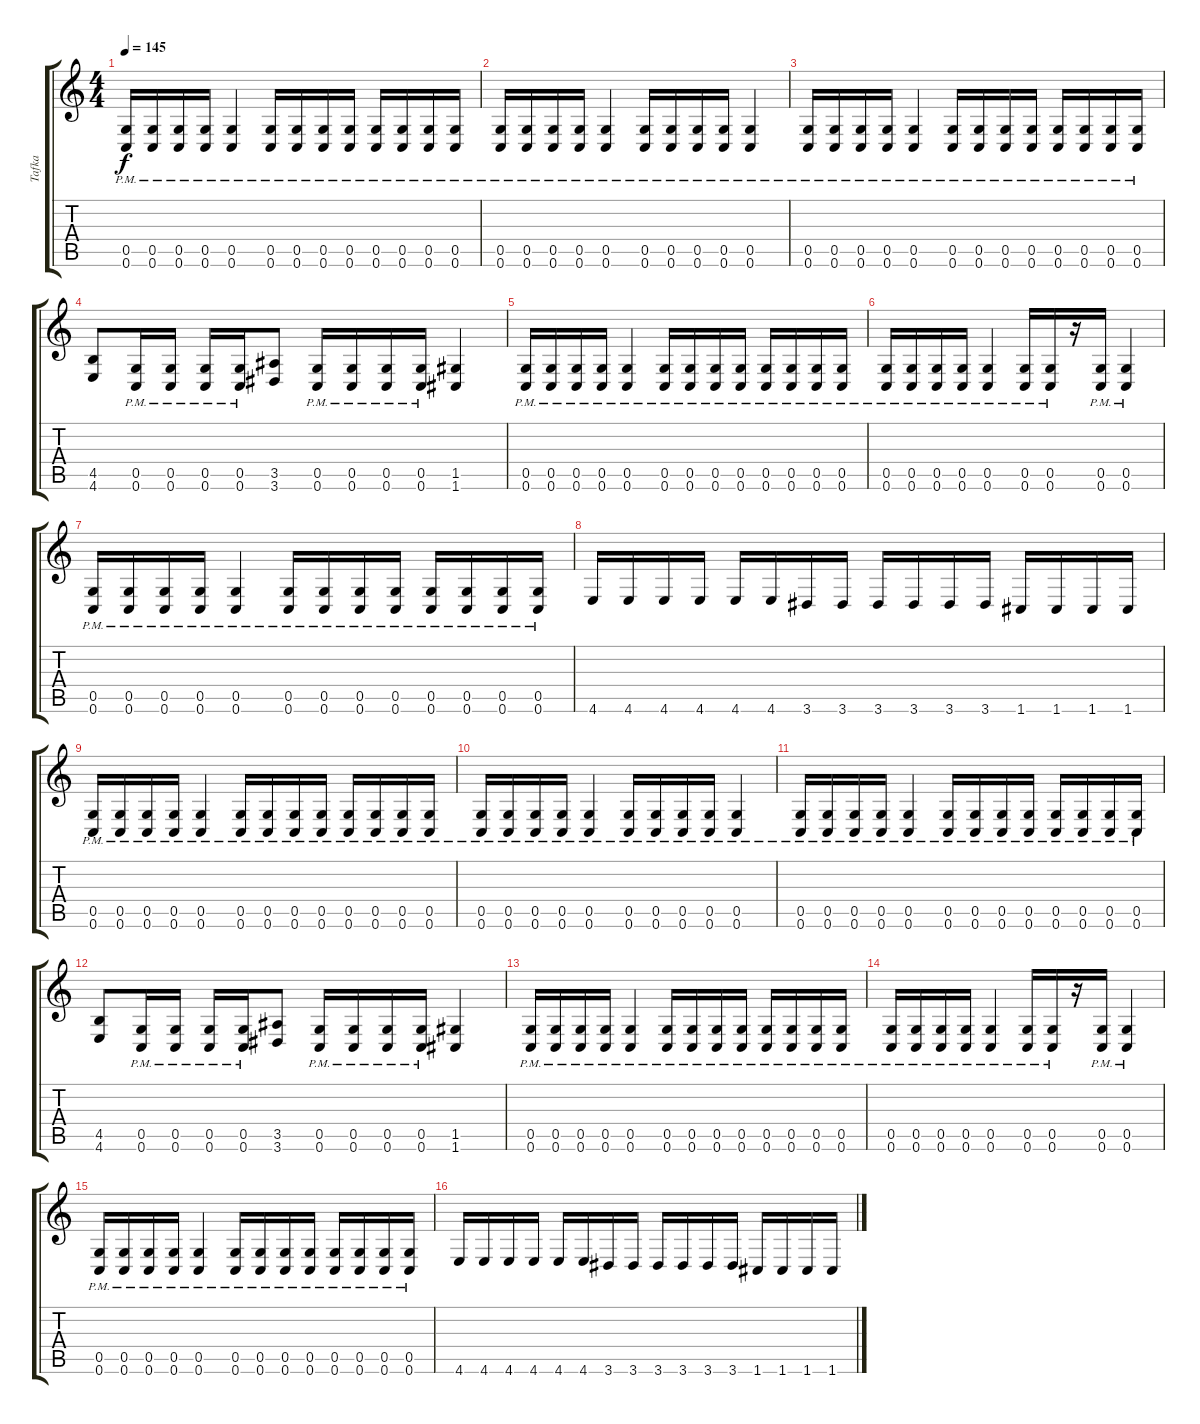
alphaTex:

\track ("Tafka" "Tafka") {instrument distortionguitar}
\staff {score tabs}
\tuning (D4 A3 F3 C3 G2 C2) {hide}
\ts (4 4)
\tempo 145
\clef g2
\ks c
(0.5{pm} 0.6{pm}).16{dy f} (0.5{pm} 0.6{pm}).16 (0.5{pm} 0.6{pm}).16 (0.5{pm} 0.6{pm}).16 (0.5{pm} 0.6{pm}).4 (0.5{pm} 0.6{pm}).16 (0.5{pm} 0.6{pm}).16 (0.5{pm} 0.6{pm}).16 (0.5{pm} 0.6{pm}).16 (0.5{pm} 0.6{pm}).16 (0.5{pm} 0.6{pm}).16 (0.5{pm} 0.6{pm}).16 (0.5{pm} 0.6{pm}).16 |
(0.5{pm} 0.6{pm}).16 (0.5{pm} 0.6{pm}).16 (0.5{pm} 0.6{pm}).16 (0.5{pm} 0.6{pm}).16 (0.5{pm} 0.6{pm}).4 (0.5{pm} 0.6{pm}).16 (0.5{pm} 0.6{pm}).16 (0.5{pm} 0.6{pm}).16 (0.5{pm} 0.6{pm}).16 (0.5{pm} 0.6{pm}).4 |
(0.5{pm} 0.6{pm}).16 (0.5{pm} 0.6{pm}).16 (0.5{pm} 0.6{pm}).16 (0.5{pm} 0.6{pm}).16 (0.5{pm} 0.6{pm}).4 (0.5{pm} 0.6{pm}).16 (0.5{pm} 0.6{pm}).16 (0.5{pm} 0.6{pm}).16 (0.5{pm} 0.6{pm}).16 (0.5{pm} 0.6{pm}).16 (0.5{pm} 0.6{pm}).16 (0.5{pm} 0.6{pm}).16 (0.5{pm} 0.6{pm}).16 |
(4.5 4.6).8 (0.5{pm} 0.6{pm}).16 (0.5{pm} 0.6{pm}).16 (0.5{pm} 0.6{pm}).16 (0.5{pm} 0.6{pm}).16 (3.5 3.6).8 (0.5{pm} 0.6{pm}).16 (0.5{pm} 0.6{pm}).16 (0.5{pm} 0.6{pm}).16 (0.5{pm} 0.6{pm}).16 (1.5 1.6).4 |
(0.5{pm} 0.6{pm}).16 (0.5{pm} 0.6{pm}).16 (0.5{pm} 0.6{pm}).16 (0.5{pm} 0.6{pm}).16 (0.5{pm} 0.6{pm}).4 (0.5{pm} 0.6{pm}).16 (0.5{pm} 0.6{pm}).16 (0.5{pm} 0.6{pm}).16 (0.5{pm} 0.6{pm}).16 (0.5{pm} 0.6{pm}).16 (0.5{pm} 0.6{pm}).16 (0.5{pm} 0.6{pm}).16 (0.5{pm} 0.6{pm}).16 |
(0.5{pm} 0.6{pm}).16 (0.5{pm} 0.6{pm}).16 (0.5{pm} 0.6{pm}).16 (0.5{pm} 0.6{pm}).16 (0.5{pm} 0.6{pm}).4 (0.5{pm} 0.6{pm}).16 (0.5{pm} 0.6{pm}).16 r.16 (0.5{pm} 0.6{pm}).16 (0.5{pm} 0.6{pm}).4 |
(0.5{pm} 0.6{pm}).16 (0.5{pm} 0.6{pm}).16 (0.5{pm} 0.6{pm}).16 (0.5{pm} 0.6{pm}).16 (0.5{pm} 0.6{pm}).4 (0.5{pm} 0.6{pm}).16 (0.5{pm} 0.6{pm}).16 (0.5{pm} 0.6{pm}).16 (0.5{pm} 0.6{pm}).16 (0.5{pm} 0.6{pm}).16 (0.5{pm} 0.6{pm}).16 (0.5{pm} 0.6{pm}).16 (0.5{pm} 0.6{pm}).16 |
4.6.16 4.6.16 4.6.16 4.6.16 4.6.16 4.6.16 3.6.16 3.6.16 3.6.16 3.6.16 3.6.16 3.6.16 1.6.16 1.6.16 1.6.16 1.6.16 |
(0.5{pm} 0.6{pm}).16 (0.5{pm} 0.6{pm}).16 (0.5{pm} 0.6{pm}).16 (0.5{pm} 0.6{pm}).16 (0.5{pm} 0.6{pm}).4 (0.5{pm} 0.6{pm}).16 (0.5{pm} 0.6{pm}).16 (0.5{pm} 0.6{pm}).16 (0.5{pm} 0.6{pm}).16 (0.5{pm} 0.6{pm}).16 (0.5{pm} 0.6{pm}).16 (0.5{pm} 0.6{pm}).16 (0.5{pm} 0.6{pm}).16 |
(0.5{pm} 0.6{pm}).16 (0.5{pm} 0.6{pm}).16 (0.5{pm} 0.6{pm}).16 (0.5{pm} 0.6{pm}).16 (0.5{pm} 0.6{pm}).4 (0.5{pm} 0.6{pm}).16 (0.5{pm} 0.6{pm}).16 (0.5{pm} 0.6{pm}).16 (0.5{pm} 0.6{pm}).16 (0.5{pm} 0.6{pm}).4 |
(0.5{pm} 0.6{pm}).16 (0.5{pm} 0.6{pm}).16 (0.5{pm} 0.6{pm}).16 (0.5{pm} 0.6{pm}).16 (0.5{pm} 0.6{pm}).4 (0.5{pm} 0.6{pm}).16 (0.5{pm} 0.6{pm}).16 (0.5{pm} 0.6{pm}).16 (0.5{pm} 0.6{pm}).16 (0.5{pm} 0.6{pm}).16 (0.5{pm} 0.6{pm}).16 (0.5{pm} 0.6{pm}).16 (0.5{pm} 0.6{pm}).16 |
(4.5 4.6).8 (0.5{pm} 0.6{pm}).16 (0.5{pm} 0.6{pm}).16 (0.5{pm} 0.6{pm}).16 (0.5{pm} 0.6{pm}).16 (3.5 3.6).8 (0.5{pm} 0.6{pm}).16 (0.5{pm} 0.6{pm}).16 (0.5{pm} 0.6{pm}).16 (0.5{pm} 0.6{pm}).16 (1.5 1.6).4 |
(0.5{pm} 0.6{pm}).16 (0.5{pm} 0.6{pm}).16 (0.5{pm} 0.6{pm}).16 (0.5{pm} 0.6{pm}).16 (0.5{pm} 0.6{pm}).4 (0.5{pm} 0.6{pm}).16 (0.5{pm} 0.6{pm}).16 (0.5{pm} 0.6{pm}).16 (0.5{pm} 0.6{pm}).16 (0.5{pm} 0.6{pm}).16 (0.5{pm} 0.6{pm}).16 (0.5{pm} 0.6{pm}).16 (0.5{pm} 0.6{pm}).16 |
(0.5{pm} 0.6{pm}).16 (0.5{pm} 0.6{pm}).16 (0.5{pm} 0.6{pm}).16 (0.5{pm} 0.6{pm}).16 (0.5{pm} 0.6{pm}).4 (0.5{pm} 0.6{pm}).16 (0.5{pm} 0.6{pm}).16 r.16 (0.5{pm} 0.6{pm}).16 (0.5{pm} 0.6{pm}).4 |
(0.5{pm} 0.6{pm}).16 (0.5{pm} 0.6{pm}).16 (0.5{pm} 0.6{pm}).16 (0.5{pm} 0.6{pm}).16 (0.5{pm} 0.6{pm}).4 (0.5{pm} 0.6{pm}).16 (0.5{pm} 0.6{pm}).16 (0.5{pm} 0.6{pm}).16 (0.5{pm} 0.6{pm}).16 (0.5{pm} 0.6{pm}).16 (0.5{pm} 0.6{pm}).16 (0.5{pm} 0.6{pm}).16 (0.5{pm} 0.6{pm}).16 |
4.6.16 4.6.16 4.6.16 4.6.16 4.6.16 4.6.16 3.6.16 3.6.16 3.6.16 3.6.16 3.6.16 3.6.16 1.6.16 1.6.16 1.6.16 1.6.16
